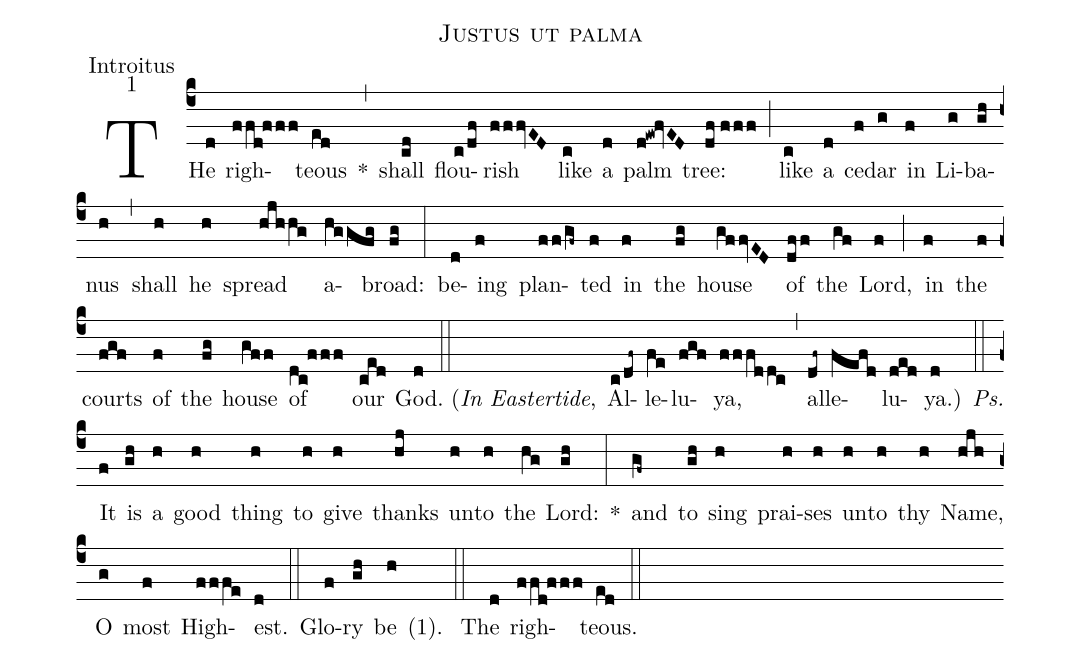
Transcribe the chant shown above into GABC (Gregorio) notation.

name:Justus ut palma;
office-part:Introitus;
mode:1;
%%
(c4) THe(d) righ(ffd!fff)teous(ed) *(,) shall(cd) flou(c/df)rish(fffvED) like(c) a(d) palm(d!ew!fvED) tree:(df//fff) (;) like(c) a(d) ce(f)dar(g) in(f) Li(g)ba(gh)nus(h) (,) shall(h) he(h) spread(hjhhg) a(hggfg)broad:(fg) (:) be(d)ing(f) plan(ff/gf~)ted(f) in(f) the(fg) house(gffvED) of(dff) the(gf) Lord,(f) (;) in(f) the(f) courts(fgf) of(f) the(fg) house(gff) of(dc!fff) our(ced) God.(d) (::) <v>(</v><i>In Eastertide</i>,() Al(c/df~)le(fe)lu(fgf)ya,(fffddc) (,) al(df~)le(fefd)lu(ded)ya.<v>)</v>(d) <i>Ps.</i>(::) It(f) is(gh) a(h) good(h) thing(h) to(h) give(h) thanks(hj) un(h)to(h) the(hg) Lord:(gh) *(:) and(gf~) to(gh) sing(h) prai(h)ses(h) un(h)to(h) thy(h) Name,(hjh) O(g) most(f) High(fffe)est.(d) (::) Glo(f)ry(gh) be(h) <v>(</v>1<v>)</v>.() (::) The(d) righ(ffd!fff)teous.(ed) (::)
